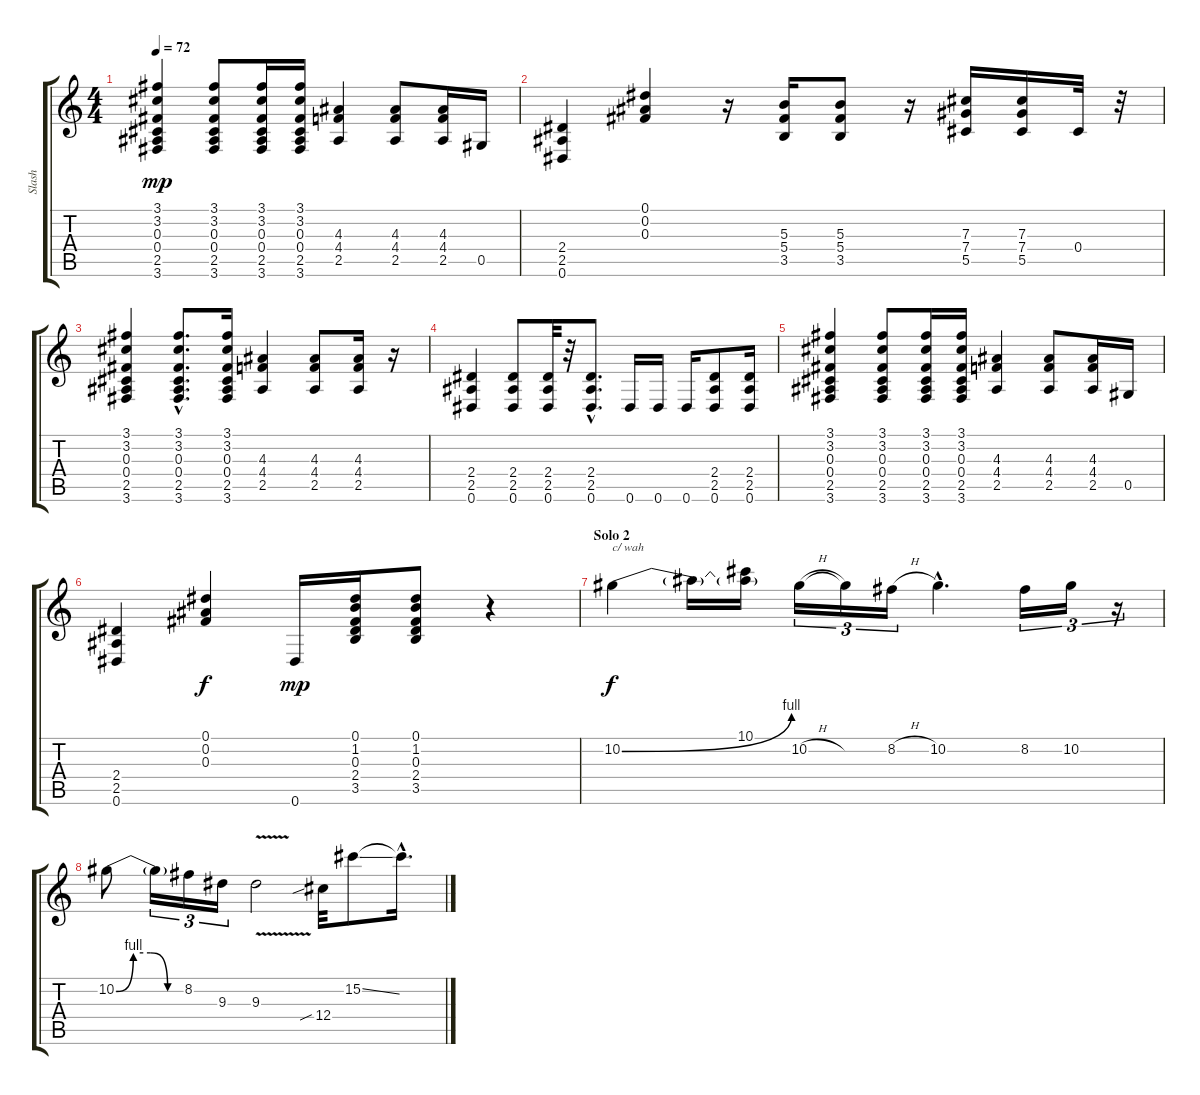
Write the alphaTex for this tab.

\track ("Slash" "Slash") {instrument electricguitarjazz}
\staff {score tabs}
\tuning (Eb4 Bb3 Gb3 Db3 Ab2 Eb2) {hide}
\ts (4 4)
\tempo 72
\clef g2
\ks c
(3.1 3.2 0.3 0.4 2.5 3.6).4{dy mp} (3.1 3.2 0.3 0.4 2.5 3.6).8 (3.1 3.2 0.3 0.4 2.5 3.6).16 (3.1 3.2 0.3 0.4 2.5 3.6).16 (4.3 4.4 2.5).4 (4.3 4.4 2.5).8 (4.3 4.4 2.5).16 0.5.16 |
(2.4 2.5 0.6).4 (0.1 0.2 0.3).4 r.16 (5.3 5.4 3.5).16 (5.3 5.4 3.5).8 r.16 (7.3 7.4 5.5).16 (7.3 7.4 5.5).16 0.4.32 r.32 |
(3.1 3.2 0.3 0.4 2.5 3.6).4 (3.1{hac} 3.2{hac} 0.3{hac} 0.4{hac} 2.5{hac} 3.6{hac}).8{d} (3.1 3.2 0.3 0.4 2.5 3.6).16 (4.3 4.4 2.5).4 (4.3 4.4 2.5).8 (4.3 4.4 2.5).16 r.16 |
(2.4 2.5 0.6).4 (2.4 2.5 0.6).8 (2.4 2.5 0.6).32 r.32 (2.4{hac} 2.5{hac} 0.6{hac}).8{d} 0.6.16 0.6.16 0.6.16 (2.4 2.5 0.6).8 (2.4 2.5 0.6).16 |
(3.1 3.2 0.3 0.4 2.5 3.6).4 (3.1 3.2 0.3 0.4 2.5 3.6).8 (3.1 3.2 0.3 0.4 2.5 3.6).16 (3.1 3.2 0.3 0.4 2.5 3.6).16 (4.3 4.4 2.5).4 (4.3 4.4 2.5).8 (4.3 4.4 2.5).16 0.5.16 |
(2.4 2.5 0.6).4 (0.1 0.2 0.3).4{dy f} 0.6.16{dy mp} (0.1 1.2 0.3 2.4 3.5).16 (0.1 1.2 0.3 2.4 3.5).8 r.4 |
\section ("" "Solo 2")
10.2{be (bend 0 0 60 4)}.4{txt "c/ wah" dy f volume 16 balance 8 instrument distortionguitar} 10.2{t}.16 (10.1 10.2{t}).16 10.2{h}.16{tu (3 2)} 10.2{t}.16{tu (3 2)} 8.2{h}.16{tu (3 2)} 10.2{hac}.4{d} 8.2.16{tu (3 2)} 10.2.16{tu (3 2)} r.16{tu (3 2)} |
10.2{be (custom 0 0 15 4 30 4 45 0 60 0)}.8 10.2{t}.16{tu (3 2)} 8.2.16{tu (3 2)} 9.3.16{tu (3 2)} 9.3{v}.2 12.4{sib}.32 15.2{ss}.8 15.2{hac t}.16{d}
